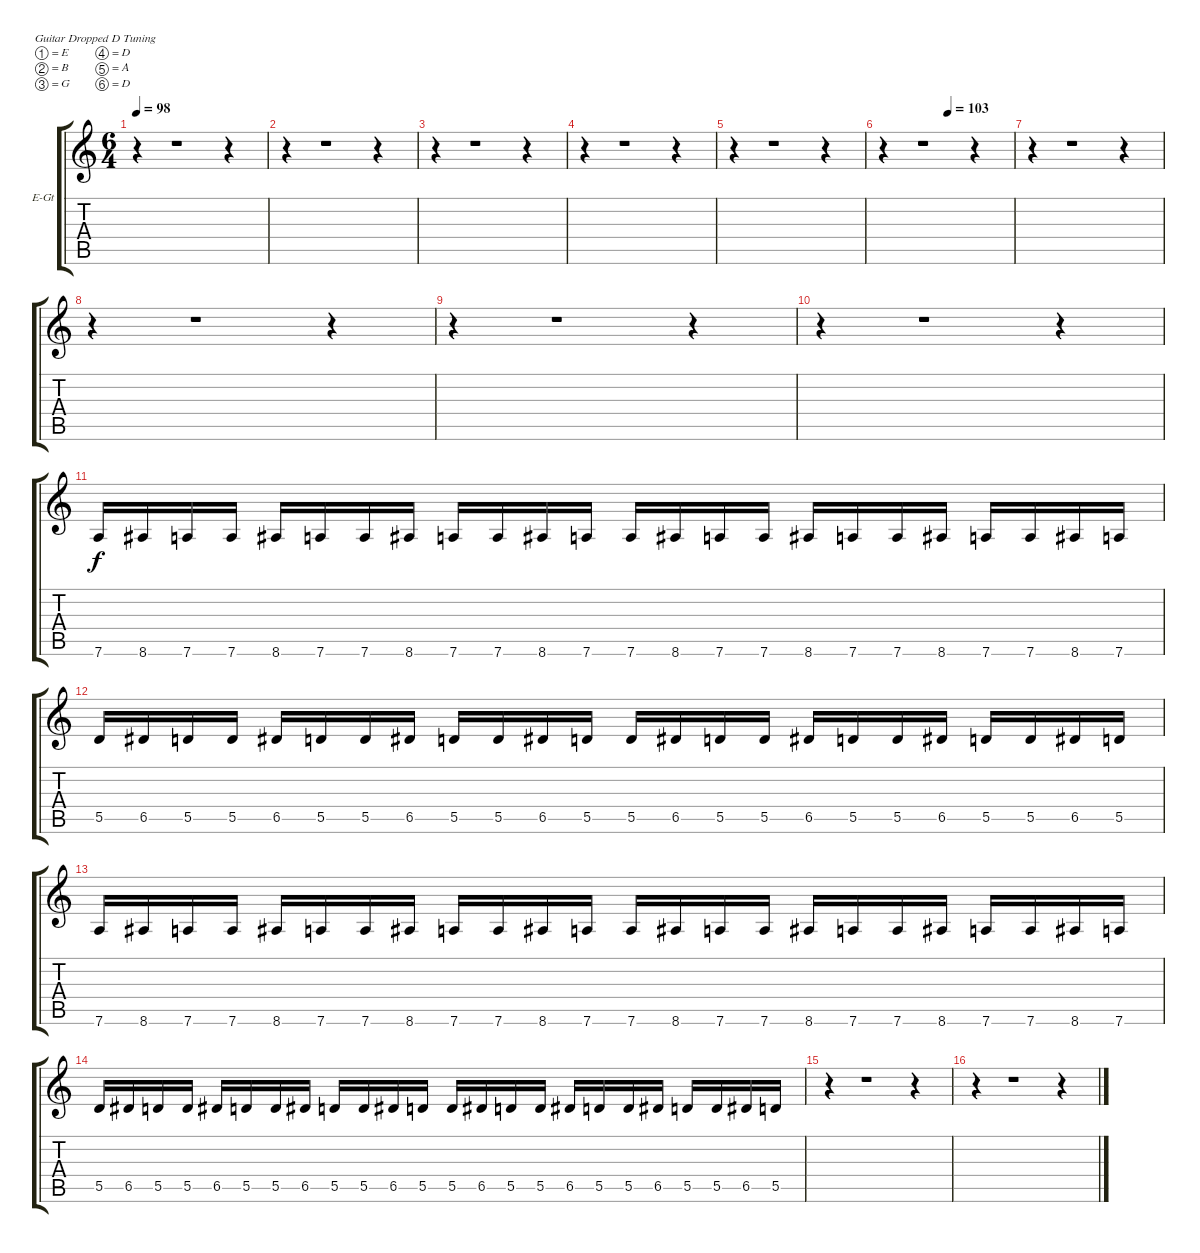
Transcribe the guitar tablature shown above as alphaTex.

\bracketExtendMode groupsimilarinstruments
\firstSystemTrackNameOrientation horizontal
\otherSystemsTrackNameOrientation horizontal
\track ("Guitar" "E-Gt") {instrument overdrivenguitar}
\staff {score tabs}
\tuning (E4 B3 G3 D3 A2 D2)
\ts (6 4)
\tempo 98
\clef g2
\ks c
r.4{dy f} r.1 r.4 |
r.4 r.1 r.4 |
r.4 r.1 r.4 |
r.4 r.1 r.4 |
r.4 r.1 r.4 |
\tempo (103 0.5)
r.4 r.1 r.4 |
r.4 r.1 r.4 |
r.4 r.1 r.4 |
r.4 r.1 r.4 |
r.4 r.1 r.4 |
7.6.16 8.6.16 7.6.16 7.6.16 8.6.16 7.6.16 7.6.16 8.6.16 7.6.16 7.6.16 8.6.16 7.6.16 7.6.16 8.6.16 7.6.16 7.6.16 8.6.16 7.6.16 7.6.16 8.6.16 7.6.16 7.6.16 8.6.16 7.6.16 |
5.5.16 6.5.16 5.5.16 5.5.16 6.5.16 5.5.16 5.5.16 6.5.16 5.5.16 5.5.16 6.5.16 5.5.16 5.5.16 6.5.16 5.5.16 5.5.16 6.5.16 5.5.16 5.5.16 6.5.16 5.5.16 5.5.16 6.5.16 5.5.16 |
7.6.16 8.6.16 7.6.16 7.6.16 8.6.16 7.6.16 7.6.16 8.6.16 7.6.16 7.6.16 8.6.16 7.6.16 7.6.16 8.6.16 7.6.16 7.6.16 8.6.16 7.6.16 7.6.16 8.6.16 7.6.16 7.6.16 8.6.16 7.6.16 |
5.5.16 6.5.16 5.5.16 5.5.16 6.5.16 5.5.16 5.5.16 6.5.16 5.5.16 5.5.16 6.5.16 5.5.16 5.5.16 6.5.16 5.5.16 5.5.16 6.5.16 5.5.16 5.5.16 6.5.16 5.5.16 5.5.16 6.5.16 5.5.16 |
r.4 r.1 r.4 |
r.4 r.1 r.4
